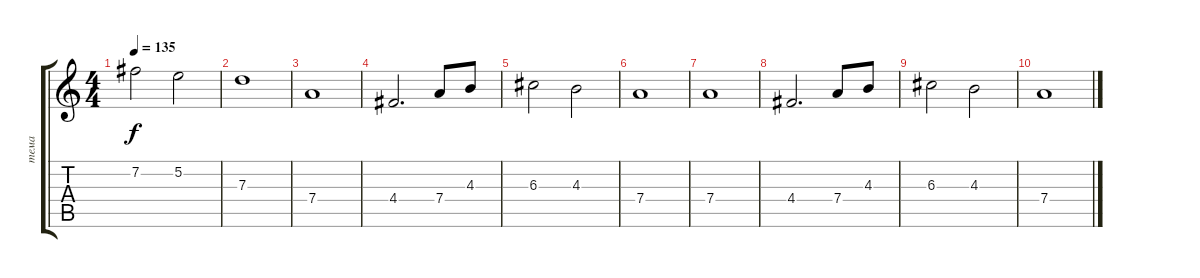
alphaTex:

\track ("тема" "тема") {instrument overdrivenguitar}
\staff {score tabs}
\tuning (E4 B3 G3 D3 A2 E2) {hide}
\ts (4 4)
\tempo 135
\clef g2
\ks c
7.2.2{dy f} 5.2.2 |
7.3.1 |
7.4.1 |
4.4.2{d} 7.4.8 4.3.8 |
6.3.2 4.3.2 |
7.4.1 |
7.4.1 |
4.4.2{d} 7.4.8 4.3.8 |
6.3.2 4.3.2 |
7.4.1
